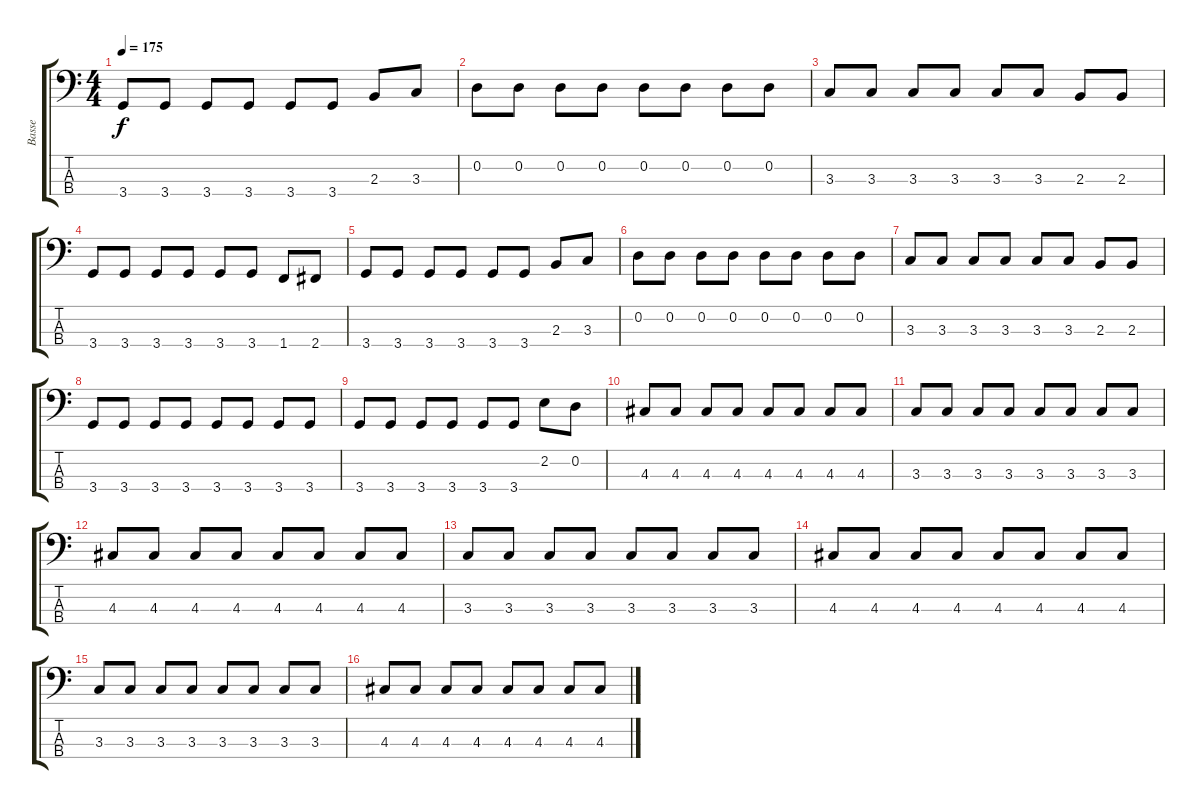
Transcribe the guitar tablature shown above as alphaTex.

\track ("Basse" "Basse") {instrument electricbasspick}
\staff {score tabs}
\tuning (G2 D2 A1 E1) {hide}
\ts (4 4)
\tempo 175
\clef f4
\ks c
3.4.8{dy f} 3.4.8 3.4.8 3.4.8 3.4.8 3.4.8 2.3.8 3.3.8 |
0.2.8 0.2.8 0.2.8 0.2.8 0.2.8 0.2.8 0.2.8 0.2.8 |
3.3.8 3.3.8 3.3.8 3.3.8 3.3.8 3.3.8 2.3.8 2.3.8 |
3.4.8 3.4.8 3.4.8 3.4.8 3.4.8 3.4.8 1.4.8 2.4.8 |
3.4.8 3.4.8 3.4.8 3.4.8 3.4.8 3.4.8 2.3.8 3.3.8 |
0.2.8 0.2.8 0.2.8 0.2.8 0.2.8 0.2.8 0.2.8 0.2.8 |
3.3.8 3.3.8 3.3.8 3.3.8 3.3.8 3.3.8 2.3.8 2.3.8 |
3.4.8 3.4.8 3.4.8 3.4.8 3.4.8 3.4.8 3.4.8 3.4.8 |
3.4.8 3.4.8 3.4.8 3.4.8 3.4.8 3.4.8 2.2.8 0.2.8 |
4.3.8 4.3.8 4.3.8 4.3.8 4.3.8 4.3.8 4.3.8 4.3.8 |
3.3.8 3.3.8 3.3.8 3.3.8 3.3.8 3.3.8 3.3.8 3.3.8 |
4.3.8 4.3.8 4.3.8 4.3.8 4.3.8 4.3.8 4.3.8 4.3.8 |
3.3.8 3.3.8 3.3.8 3.3.8 3.3.8 3.3.8 3.3.8 3.3.8 |
4.3.8 4.3.8 4.3.8 4.3.8 4.3.8 4.3.8 4.3.8 4.3.8 |
3.3.8 3.3.8 3.3.8 3.3.8 3.3.8 3.3.8 3.3.8 3.3.8 |
4.3.8 4.3.8 4.3.8 4.3.8 4.3.8 4.3.8 4.3.8 4.3.8
